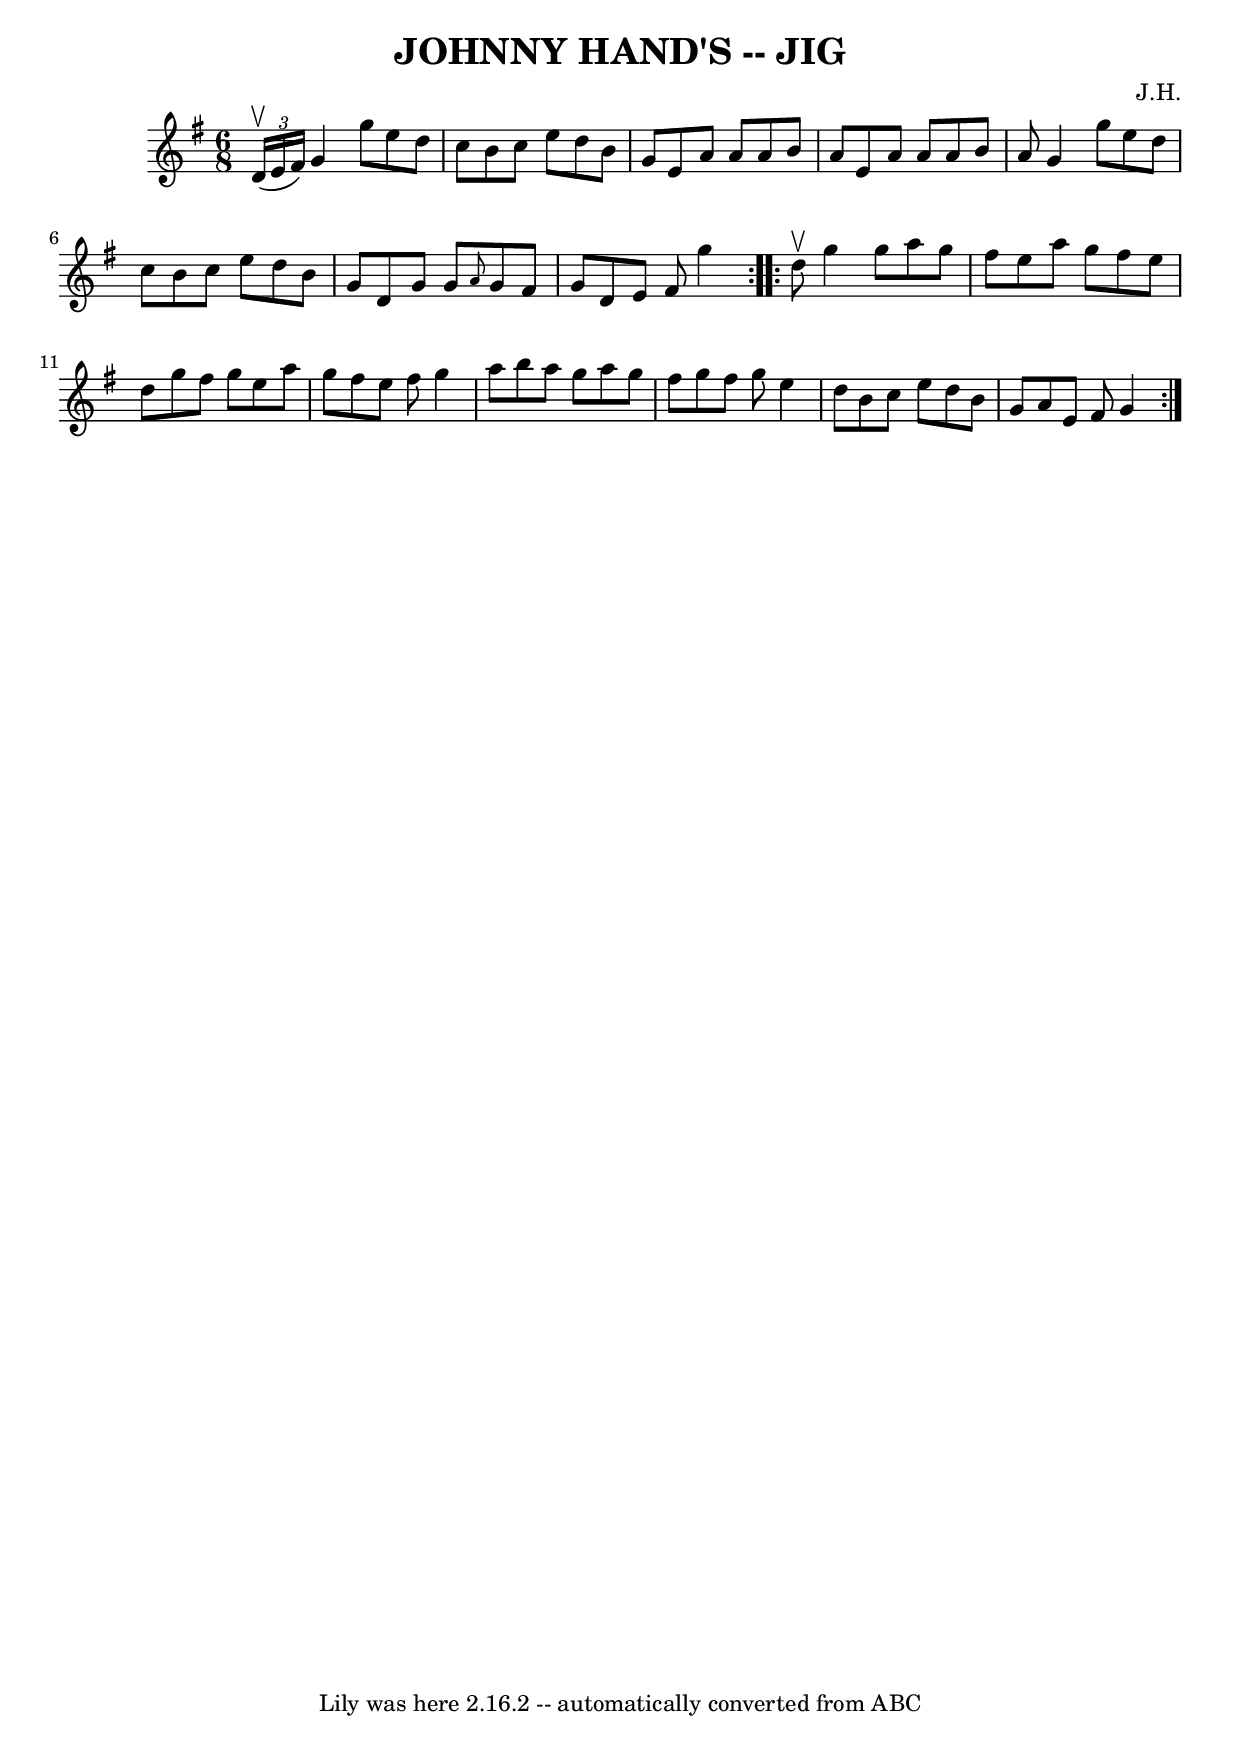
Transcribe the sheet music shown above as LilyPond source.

\version "2.16.2"
\include "Mammoth.ily"
\header {
  %% book = "Ryan's Mammoth Collection of Fiddle Tunes"
  composer = "J.H."
  crossRefNumber = "1"
  footnotes = ""
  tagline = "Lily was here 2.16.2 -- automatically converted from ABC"
  title = "JOHNNY HAND'S -- JIG"

}
voicedefault =  {



  \repeat volta 2 {

    \time 6/8 
    \key g \major
    \times 2/3 { d'16 (^\upbow e'16 fis'16)  	       }     |
    g'4 g''8 e''8 d''8 c''8    |
    b'8 c''8         e''8 d''8 b'8 g'8     |
    e'8 a'8 a'8 a'8 b'8 a'8  |
    e'8 a'8 a'8 a'8 b'8 a'8        |
    g'4         g''8 e''8 d''8 c''8     |
    b'8 c''8 e''8 d''8 b'8        g'8     |
    d'8 g'8 g'8  \grace { a'8   			} g'8 fis'8 g'8    |
    d'8 e'8 fis'8 g''4    
  }     
  \repeat volta 2 {     d''8^\upbow        |
    g''4 g''8 a''8 g''8 fis''8    |
         e''8 a''8 g''8 fis''8 e''8 d''8     |
    g''8 fis''8         g''8 e''8 a''8 g''8     |
    fis''8 e''8 fis''8 g''4         a''8         |
    b''8 a''8 g''8 a''8 g''8 fis''8     |
    g''8 fis''8 g''8 e''4 d''8    |
    b'8 c''8         e''8 d''8 b'8 g'8     |
    a'8 e'8 fis'8 g'4    
  }   

}

\score{
  <<

    \context Staff="default"
    {
      \voicedefault 
      
    }

  >>
  \layout {
    
  }
  \midi {
  }

}
